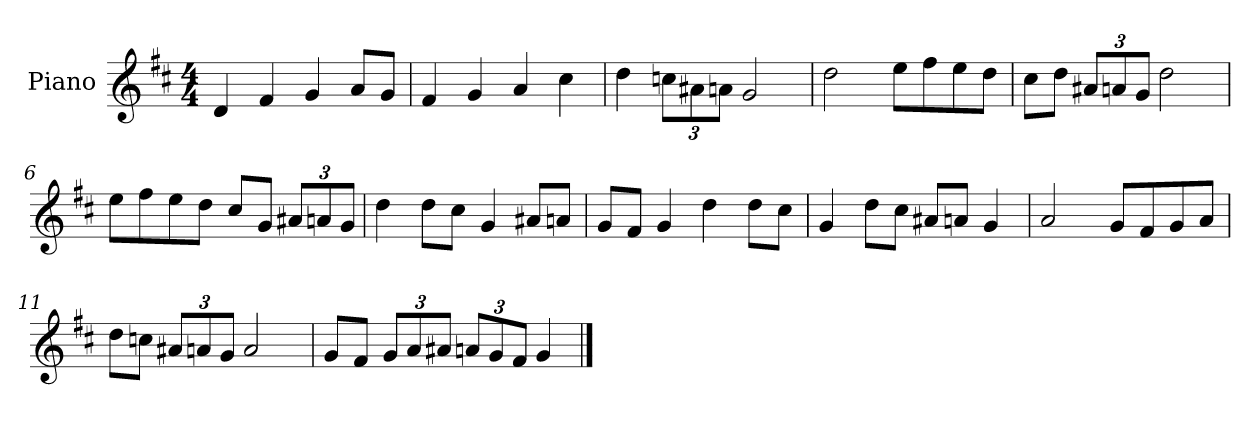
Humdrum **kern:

**kern
*part1
*staff1
*I"Piano
*I'P-no
*clefG2
*k[f#c#]
*M4/4
*MM90
=1
4d/
4f#/
4g/
8a/L
8g/J
=2
4f#/
4g/
4a/
4cc#\
=3
4dd\
*Xbrackettup
12ccn\L
12a#X\
12an\J
2g/
=4
2dd\
8ee\L
8ff#\
8ee\
8dd\J
=5
8cc#\L
8dd\J
12a#X/L
12an/
12g/J
2dd\
!!LO:LB:g=z
=6
8ee\L
8ff#\
8ee\
8dd\J
8cc#/L
8g/J
12a#X/L
12an/
12g/J
=7
4dd\
8dd\L
8cc#\J
4g/
8a#X/L
8an/J
=8
8g/L
8f#/J
4g/
4dd\
8dd\L
8cc#\J
=9
4g/
8dd\L
8cc#\J
8a#X/L
8an/J
4g/
=10
2a/
8g/L
8f#/
8g/
8a/J
!!LO:LB:g=z
=11
8dd\L
8ccn\J
12a#X/L
12an/
12g/J
2a/
=12
8g/L
8f#/J
12g/L
12a/
12a#X/J
12an/L
12g/
12f#/J
4g/
==
*-
